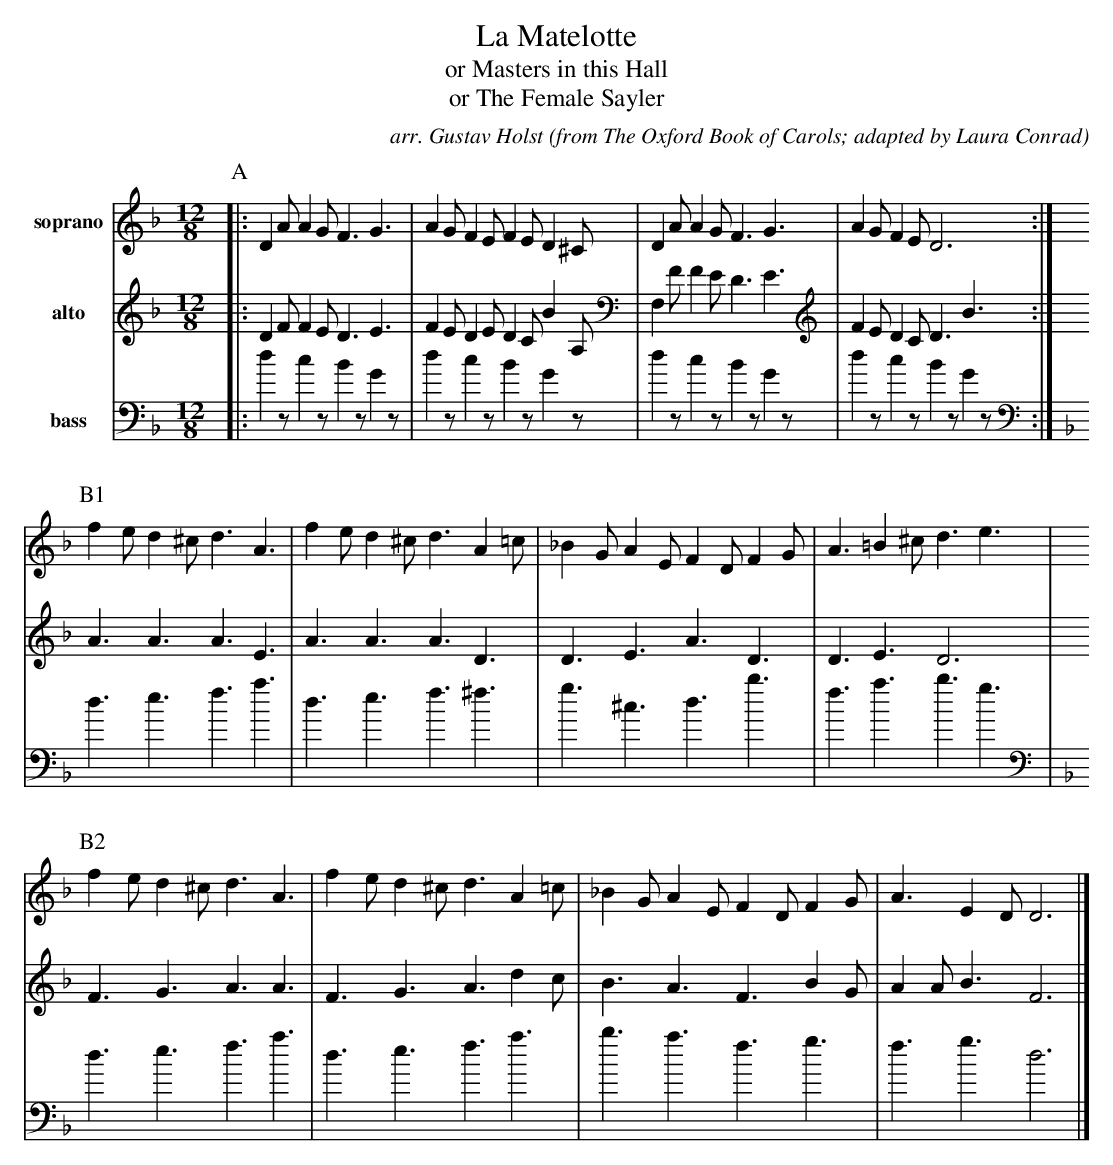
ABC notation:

X:1
T:La Matelotte
T:or Masters in this Hall
T:or The Female Sayler
C:arr. Gustav Holst
O:from The Oxford Book of Carols; adapted by Laura Conrad
M:12/8
L:1/8
K:F
P:A
V:1 name=soprano
|:D2 A A2 G  F3 G3 | A2 G F2 E F2 E D2 ^C| D2 A A2 G F3 G3 | A2 G F2 E  D6 :|
V:2 name=alto
|:D2 F F2 E D3 E3 | F2 E D2 E D2 C B2 A, | F,2 F F2 E D3 E3 | F2 E D2 C D3 B3 :|
V:3 name=bass
K:F bass
|:d2 z c2 z B2 z G2 z | d2 z c2 z B2 z G2 z | d2 z c2 z B2 z G2 z | d2 z c2 z B2 z G2 z :|
P:B1
V:1 name=soprano
f2 e d2 ^c  d3 A3 | f2 e d2 ^c  d3 A2 =c | _B2 G A2 E  F2 D F2 G | A3 =B2 ^c  d3 e3 |
V:2 name=alto
A3 A3 A3 E3 | A3 A3 A3 D3 | D3 E3 A3 D3 | D3 E3 D6 |
V:3 name=bass
K:F bass
d3 e3 f3 a3 | d3 e3 f3 ^f3 | g3 ^c3 d3 b3 | f3 a3 b3 g3 |
V:2 name=alto
V:3 name=bass
P:B2
V:1 name=soprano
f2 e d2 ^c  d3 A3 | f2 e d2 ^c  d3 A2 =c | _B2 G A2 E  F2 D F2 G | A3 E2 D  D6 |]
V:2 name=alto
F3 G3 A3 A3 | F3 G3 A3 d2 c | B3 A3 F3 B2 G | A2 A B3 F6 |]
V:3 name=bass
K:F bass
d3 e3 f3 a3 | d3 e3 f3 a3 | b3 a3 f3 g3 | f3 g3 d6 |]
